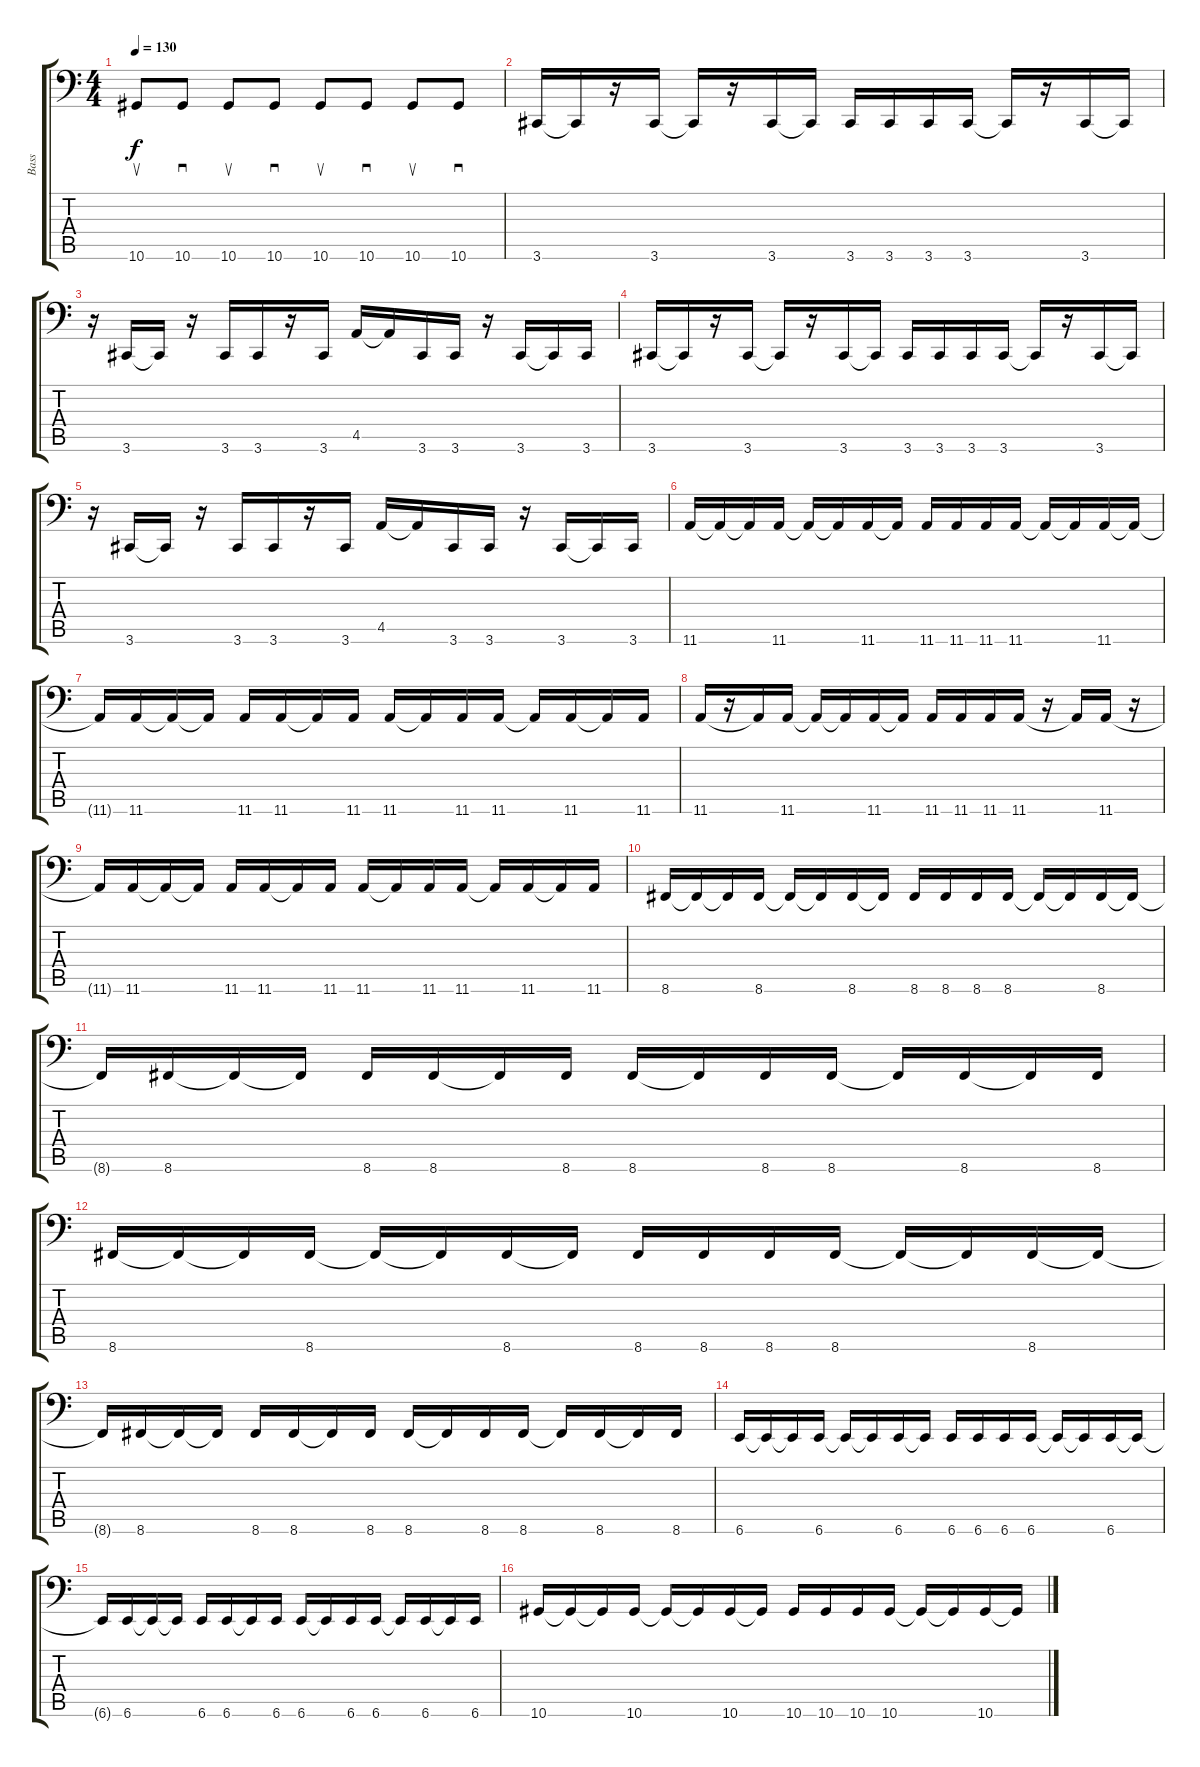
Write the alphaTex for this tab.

\track ("Bass" "Bass") {instrument electricbassfinger}
\staff {score tabs}
\tuning (C3 G2 Eb2 Bb1 F1 Bb0) {hide}
\ts (4 4)
\tempo 130
\clef f4
\ks c
10.6.8{su dy f} 10.6.8{sd} 10.6.8{su} 10.6.8{sd} 10.6.8{su} 10.6.8{sd} 10.6.8{su} 10.6.8{sd} |
3.6.16 3.6{t}.16 r.16 3.6.16 3.6{t}.16 r.16 3.6.16 3.6{t}.16 3.6.16 3.6.16 3.6.16 3.6.16 3.6{t}.16 r.16 3.6.16 3.6{t}.16 |
r.16 3.6.16 3.6{t}.16 r.16 3.6.16 3.6.16 r.16 3.6.16 4.5.16 4.5{t}.16 3.6.16 3.6.16 r.16 3.6.16 3.6{t}.16 3.6.16 |
3.6.16 3.6{t}.16 r.16 3.6.16 3.6{t}.16 r.16 3.6.16 3.6{t}.16 3.6.16 3.6.16 3.6.16 3.6.16 3.6{t}.16 r.16 3.6.16 3.6{t}.16 |
r.16 3.6.16 3.6{t}.16 r.16 3.6.16 3.6.16 r.16 3.6.16 4.5.16 4.5{t}.16 3.6.16 3.6.16 r.16 3.6.16 3.6{t}.16 3.6.16 |
11.6.16 11.6{t}.16 11.6{t}.16 11.6.16 11.6{t}.16 11.6{t}.16 11.6.16 11.6{t}.16 11.6.16 11.6.16 11.6.16 11.6.16 11.6{t}.16 11.6{t}.16 11.6.16 11.6{t}.16 |
11.6{t}.16 11.6.16 11.6{t}.16 11.6{t}.16 11.6.16 11.6.16 11.6{t}.16 11.6.16 11.6.16 11.6{t}.16 11.6.16 11.6.16 11.6{t}.16 11.6.16 11.6{t}.16 11.6.16 |
11.6.16 r.16 11.6{t}.16 11.6.16 11.6{t}.16 11.6{t}.16 11.6.16 11.6{t}.16 11.6.16 11.6.16 11.6.16 11.6.16 r.16 11.6{t}.16 11.6.16 r.16 |
11.6{t}.16 11.6.16 11.6{t}.16 11.6{t}.16 11.6.16 11.6.16 11.6{t}.16 11.6.16 11.6.16 11.6{t}.16 11.6.16 11.6.16 11.6{t}.16 11.6.16 11.6{t}.16 11.6.16 |
8.6.16 8.6{t}.16 8.6{t}.16 8.6.16 8.6{t}.16 8.6{t}.16 8.6.16 8.6{t}.16 8.6.16 8.6.16 8.6.16 8.6.16 8.6{t}.16 8.6{t}.16 8.6.16 8.6{t}.16 |
8.6{t}.16 8.6.16 8.6{t}.16 8.6{t}.16 8.6.16 8.6.16 8.6{t}.16 8.6.16 8.6.16 8.6{t}.16 8.6.16 8.6.16 8.6{t}.16 8.6.16 8.6{t}.16 8.6.16 |
8.6.16 8.6{t}.16 8.6{t}.16 8.6.16 8.6{t}.16 8.6{t}.16 8.6.16 8.6{t}.16 8.6.16 8.6.16 8.6.16 8.6.16 8.6{t}.16 8.6{t}.16 8.6.16 8.6{t}.16 |
8.6{t}.16 8.6.16 8.6{t}.16 8.6{t}.16 8.6.16 8.6.16 8.6{t}.16 8.6.16 8.6.16 8.6{t}.16 8.6.16 8.6.16 8.6{t}.16 8.6.16 8.6{t}.16 8.6.16 |
6.6.16 6.6{t}.16 6.6{t}.16 6.6.16 6.6{t}.16 6.6{t}.16 6.6.16 6.6{t}.16 6.6.16 6.6.16 6.6.16 6.6.16 6.6{t}.16 6.6{t}.16 6.6.16 6.6{t}.16 |
6.6{t}.16 6.6.16 6.6{t}.16 6.6{t}.16 6.6.16 6.6.16 6.6{t}.16 6.6.16 6.6.16 6.6{t}.16 6.6.16 6.6.16 6.6{t}.16 6.6.16 6.6{t}.16 6.6.16 |
10.6.16 10.6{t}.16 10.6{t}.16 10.6.16 10.6{t}.16 10.6{t}.16 10.6.16 10.6{t}.16 10.6.16 10.6.16 10.6.16 10.6.16 10.6{t}.16 10.6{t}.16 10.6.16 10.6{t}.16
